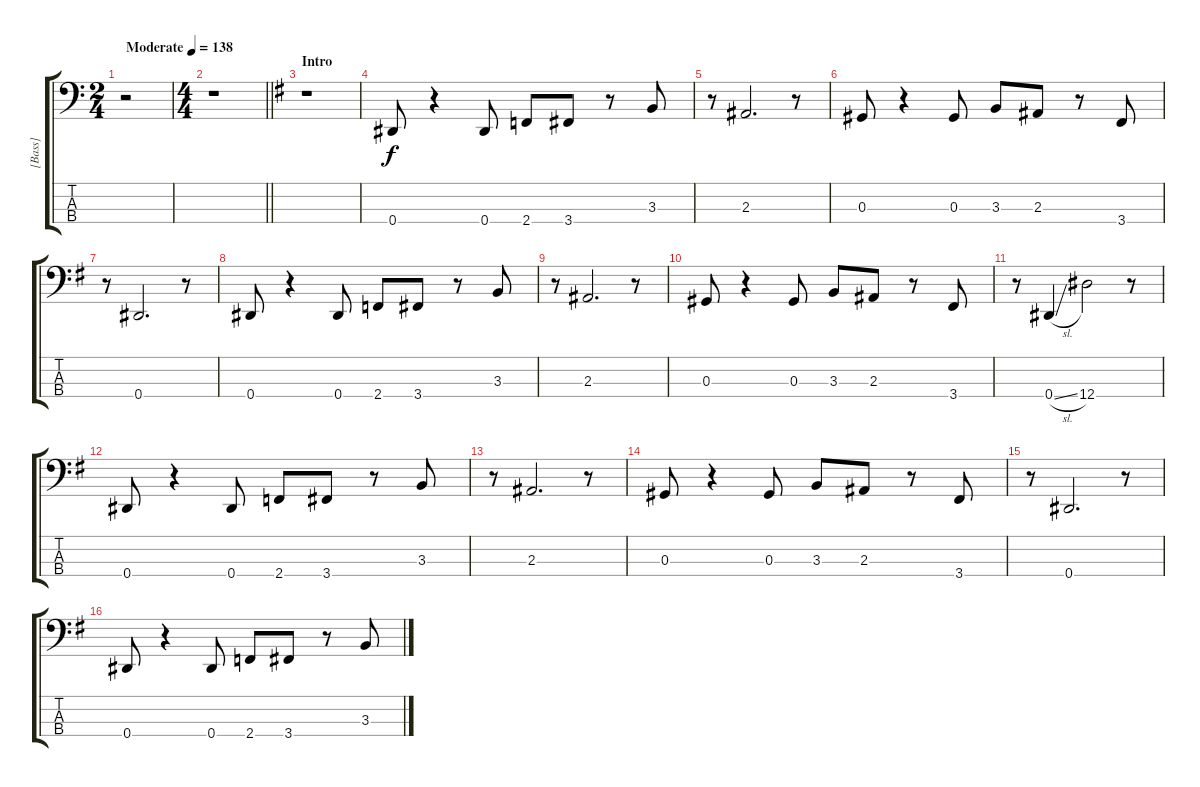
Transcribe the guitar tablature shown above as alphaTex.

\track ("[Bass]" "[Bass]") {instrument electricbassfinger}
\staff {score tabs}
\tuning (Gb2 Db2 Ab1 Eb1) {hide}
\ts (2 4)
\tempo (138 "Moderate")
\clef f4
\ks c
r.2{dy f instrument electricbassfinger} |
\ts (4 4)
\barLineRight lightlight
r.1 |
\section ("" "Intro")
\ks eminor
r.1 |
0.4.8 r.4 0.4.8 2.4.8 3.4.8 r.8 3.3.8 |
r.8 2.3.2{d} r.8 |
0.3.8 r.4 0.3.8 3.3.8 2.3.8 r.8 3.4.8 |
r.8 0.4.2{d} r.8 |
0.4.8 r.4 0.4.8 2.4.8 3.4.8 r.8 3.3.8 |
r.8 2.3.2{d} r.8 |
0.3.8 r.4 0.3.8 3.3.8 2.3.8 r.8 3.4.8 |
r.8 0.4{sl}.4 12.4.2 r.8 |
0.4.8 r.4 0.4.8 2.4.8 3.4.8 r.8 3.3.8 |
r.8 2.3.2{d} r.8 |
0.3.8 r.4 0.3.8 3.3.8 2.3.8 r.8 3.4.8 |
r.8 0.4.2{d} r.8 |
0.4.8 r.4 0.4.8 2.4.8 3.4.8 r.8 3.3.8
